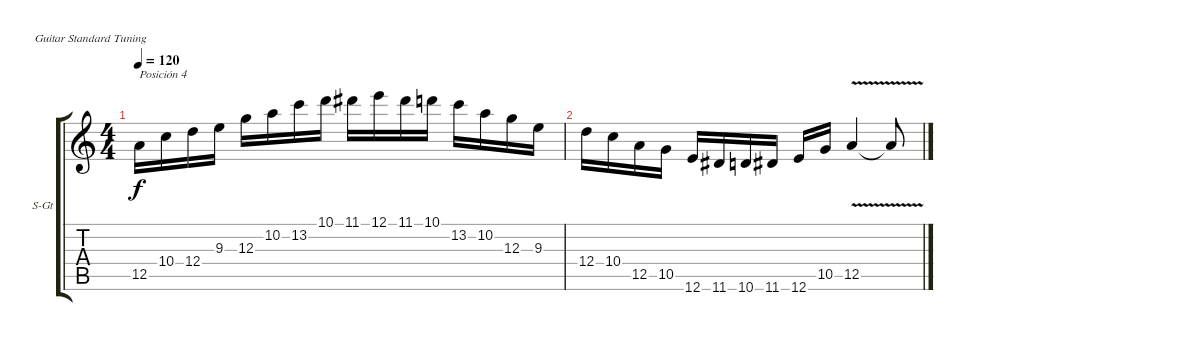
\defaultSystemsLayout 4
\bracketExtendMode groupsimilarinstruments
\firstSystemTrackNameOrientation horizontal
\otherSystemsTrackNameOrientation horizontal
\track ("Steel Guitar" "S-Gt") {instrument acousticguitarsteel}
\staff {score tabs}
\tuning (E4 B3 G3 D3 A2 E2)
\ts (4 4)
\tempo 120
\clef g2
\ks c
12.5.16{txt "Posición 4" dy f instrument acousticguitarsteel} 10.4.16 12.4.16 9.3.16 12.3.16 10.2.16 13.2.16 10.1.16 11.1.16 12.1.16 11.1.16 10.1.16 13.2.16 10.2.16 12.3.16 9.3.16 |
12.4.16 10.4.16 12.5.16 10.5.16 12.6.16 11.6.16 10.6.16 11.6.16 12.6.16 10.5.16 12.5{v}.4 12.5{t}.8
